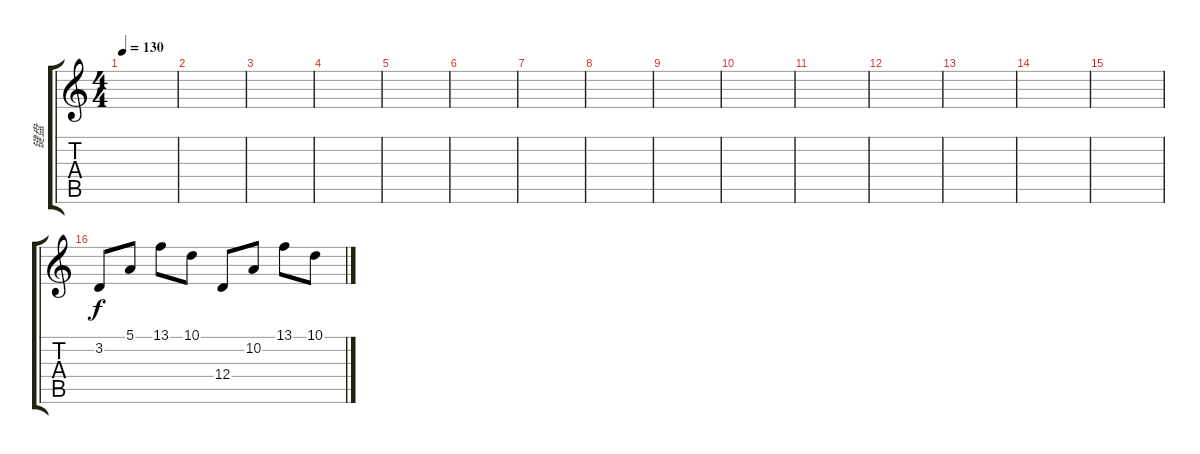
\track ("键盘" "键盘") {instrument seashore}
\staff {score tabs}
\tuning (E4 B3 G3 D3 A2 E2) {hide}
\ts (4 4)
\tempo 130
\clef g2
\ks c
|
|
|
|
|
|
|
|
|
|
|
|
|
|
|
3.2.8{volume 10 instrument violin} 5.1.8 13.1.8 10.1.8 12.4.8 10.2.8 13.1.8 10.1.8
